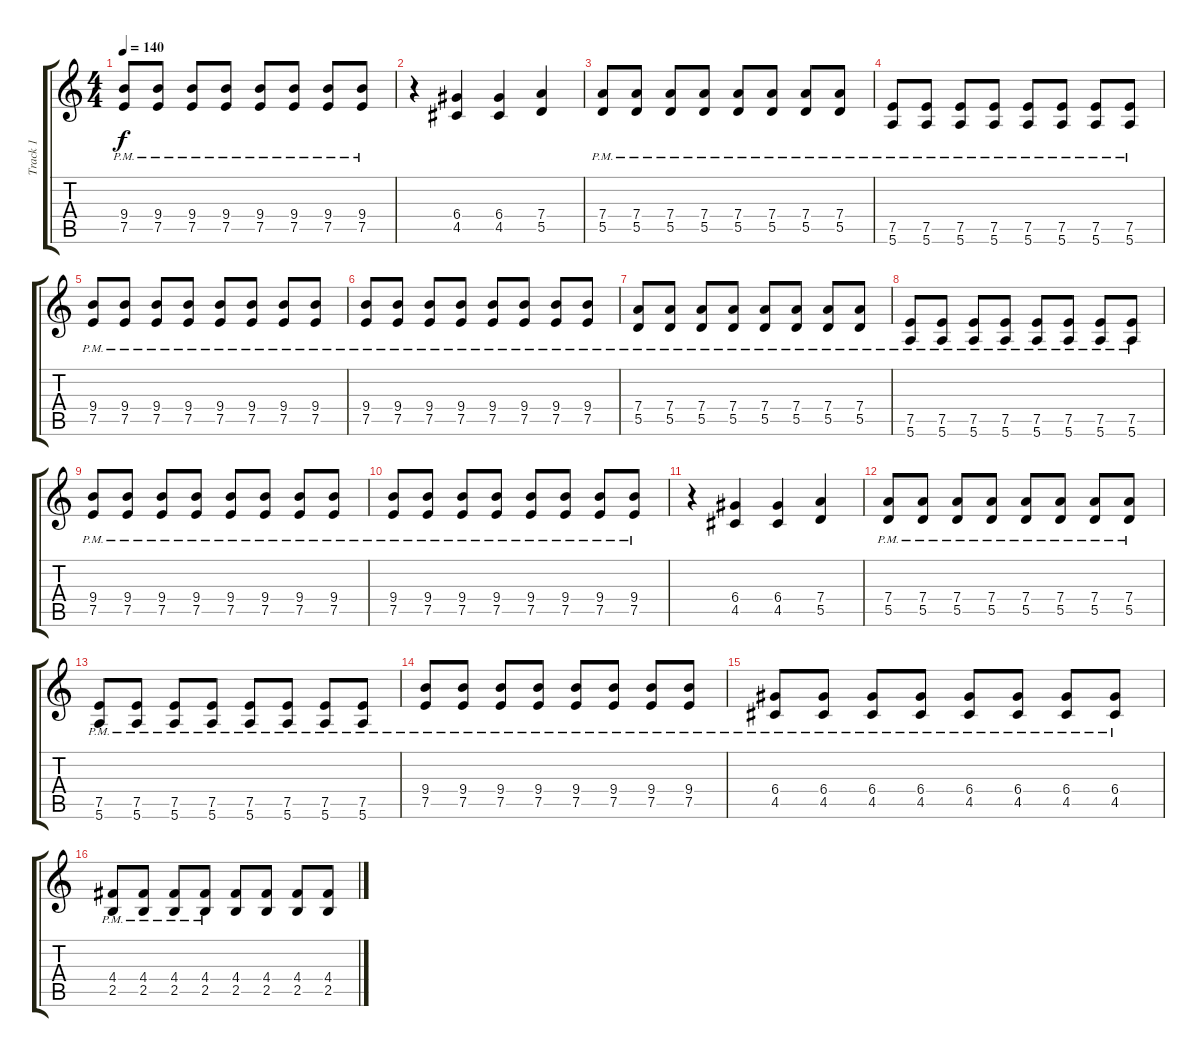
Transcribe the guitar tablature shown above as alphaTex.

\track ("Track 1" "Track 1") {instrument distortionguitar}
\staff {score tabs}
\tuning (E4 B3 G3 D3 A2 E2) {hide}
\ts (4 4)
\tempo 140
\clef g2
\ks c
(9.4{pm} 7.5{pm}).8{dy f} (9.4{pm} 7.5{pm}).8 (9.4{pm} 7.5{pm}).8 (9.4{pm} 7.5{pm}).8 (9.4{pm} 7.5{pm}).8 (9.4{pm} 7.5{pm}).8 (9.4{pm} 7.5{pm}).8 (9.4{pm} 7.5{pm}).8 |
r.4 (6.4 4.5).4 (6.4 4.5).4 (7.4 5.5).4 |
(7.4{pm} 5.5{pm}).8 (7.4{pm} 5.5{pm}).8 (7.4{pm} 5.5{pm}).8 (7.4{pm} 5.5{pm}).8 (7.4{pm} 5.5{pm}).8 (7.4{pm} 5.5{pm}).8 (7.4{pm} 5.5{pm}).8 (7.4{pm} 5.5{pm}).8 |
(7.5{pm} 5.6{pm}).8 (7.5{pm} 5.6{pm}).8 (7.5{pm} 5.6{pm}).8 (7.5{pm} 5.6{pm}).8 (7.5{pm} 5.6{pm}).8 (7.5{pm} 5.6{pm}).8 (7.5{pm} 5.6{pm}).8 (7.5{pm} 5.6{pm}).8 |
(9.4{pm} 7.5{pm}).8 (9.4{pm} 7.5{pm}).8 (9.4{pm} 7.5{pm}).8 (9.4{pm} 7.5{pm}).8 (9.4{pm} 7.5{pm}).8 (9.4{pm} 7.5{pm}).8 (9.4{pm} 7.5{pm}).8 (9.4{pm} 7.5{pm}).8 |
(9.4{pm} 7.5{pm}).8 (9.4{pm} 7.5{pm}).8 (9.4{pm} 7.5{pm}).8 (9.4{pm} 7.5{pm}).8 (9.4{pm} 7.5{pm}).8 (9.4{pm} 7.5{pm}).8 (9.4{pm} 7.5{pm}).8 (9.4{pm} 7.5{pm}).8 |
(7.4{pm} 5.5{pm}).8 (7.4{pm} 5.5{pm}).8 (7.4{pm} 5.5{pm}).8 (7.4{pm} 5.5{pm}).8 (7.4{pm} 5.5{pm}).8 (7.4{pm} 5.5{pm}).8 (7.4{pm} 5.5{pm}).8 (7.4{pm} 5.5{pm}).8 |
(7.5{pm} 5.6{pm}).8 (7.5{pm} 5.6{pm}).8 (7.5{pm} 5.6{pm}).8 (7.5{pm} 5.6{pm}).8 (7.5{pm} 5.6{pm}).8 (7.5{pm} 5.6{pm}).8 (7.5{pm} 5.6{pm}).8 (7.5{pm} 5.6{pm}).8 |
(9.4{pm} 7.5{pm}).8 (9.4{pm} 7.5{pm}).8 (9.4{pm} 7.5{pm}).8 (9.4{pm} 7.5{pm}).8 (9.4{pm} 7.5{pm}).8 (9.4{pm} 7.5{pm}).8 (9.4{pm} 7.5{pm}).8 (9.4{pm} 7.5{pm}).8 |
(9.4{pm} 7.5{pm}).8 (9.4{pm} 7.5{pm}).8 (9.4{pm} 7.5{pm}).8 (9.4{pm} 7.5{pm}).8 (9.4{pm} 7.5{pm}).8 (9.4{pm} 7.5{pm}).8 (9.4{pm} 7.5{pm}).8 (9.4{pm} 7.5{pm}).8 |
r.4 (6.4 4.5).4 (6.4 4.5).4 (7.4 5.5).4 |
(7.4{pm} 5.5{pm}).8 (7.4{pm} 5.5{pm}).8 (7.4{pm} 5.5{pm}).8 (7.4{pm} 5.5{pm}).8 (7.4{pm} 5.5{pm}).8 (7.4{pm} 5.5{pm}).8 (7.4{pm} 5.5{pm}).8 (7.4{pm} 5.5{pm}).8 |
(7.5{pm} 5.6{pm}).8 (7.5{pm} 5.6{pm}).8 (7.5{pm} 5.6{pm}).8 (7.5{pm} 5.6{pm}).8 (7.5{pm} 5.6{pm}).8 (7.5{pm} 5.6{pm}).8 (7.5{pm} 5.6{pm}).8 (7.5{pm} 5.6{pm}).8 |
(9.4{pm} 7.5{pm}).8 (9.4{pm} 7.5{pm}).8 (9.4{pm} 7.5{pm}).8 (9.4{pm} 7.5{pm}).8 (9.4{pm} 7.5{pm}).8 (9.4{pm} 7.5{pm}).8 (9.4{pm} 7.5{pm}).8 (9.4{pm} 7.5{pm}).8 |
(6.4{pm} 4.5{pm}).8 (6.4{pm} 4.5{pm}).8 (6.4{pm} 4.5{pm}).8 (6.4{pm} 4.5{pm}).8 (6.4{pm} 4.5{pm}).8 (6.4{pm} 4.5{pm}).8 (6.4{pm} 4.5{pm}).8 (6.4{pm} 4.5{pm}).8 |
(4.4{pm} 2.5{pm}).8 (4.4{pm} 2.5{pm}).8 (4.4{pm} 2.5{pm}).8 (4.4{pm} 2.5{pm}).8 (4.4 2.5).8 (4.4 2.5).8 (4.4 2.5).8 (4.4 2.5).8
